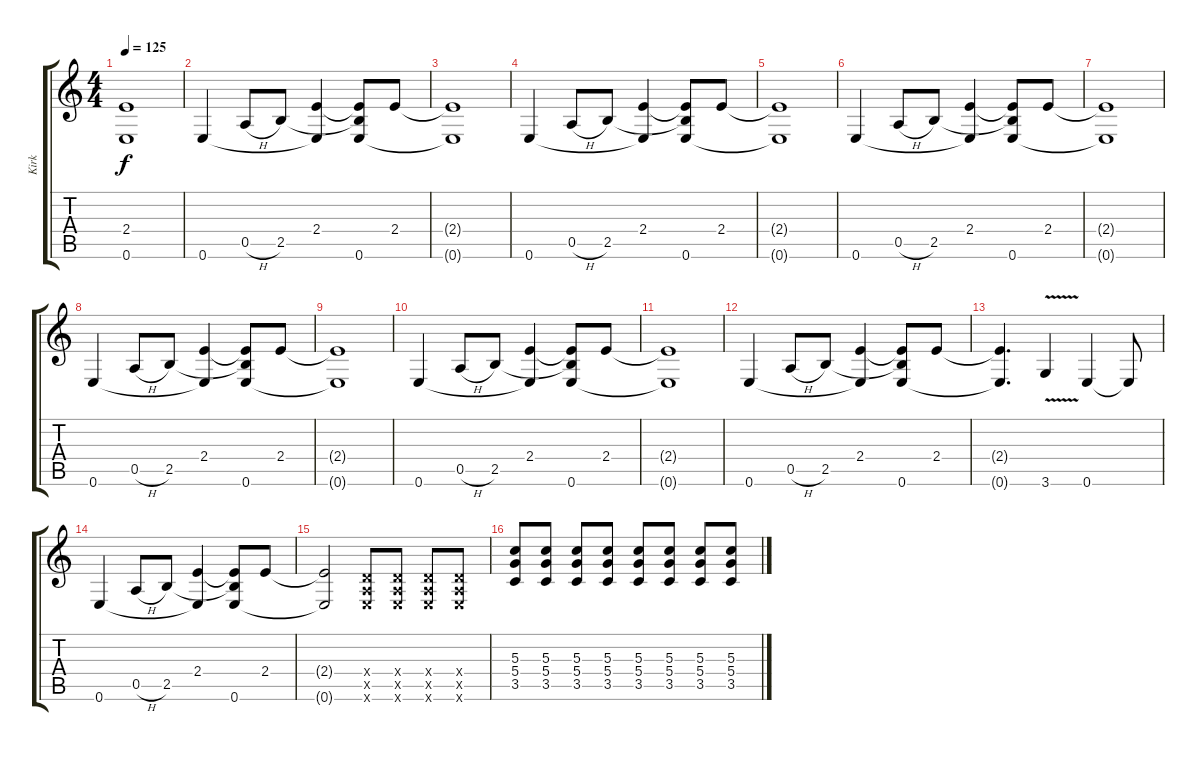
\track ("Kirk" "Kirk") {instrument electricguitarclean}
\staff {score tabs}
\tuning (E4 B3 G3 D3 A2 E2) {hide}
\ts (4 4)
\tempo 125
\clef g2
\ks c
(2.4{t} 0.6{t}).1{dy f} |
0.6.4 0.5{h}.8 2.5.8 (2.4 0.6{t}).4 (2.4{t} 2.5{t} 0.6).8 2.4.8 |
(2.4{t} 0.6{t}).1 |
0.6.4 0.5{h}.8 2.5.8 (2.4 0.6{t}).4 (2.4{t} 2.5{t} 0.6).8 2.4.8 |
(2.4{t} 0.6{t}).1 |
0.6.4 0.5{h}.8 2.5.8 (2.4 0.6{t}).4 (2.4{t} 2.5{t} 0.6).8 2.4.8 |
(2.4{t} 0.6{t}).1 |
0.6.4 0.5{h}.8 2.5.8 (2.4 0.6{t}).4 (2.4{t} 2.5{t} 0.6).8 2.4.8 |
(2.4{t} 0.6{t}).1 |
0.6.4 0.5{h}.8 2.5.8 (2.4 0.6{t}).4 (2.4{t} 2.5{t} 0.6).8 2.4.8 |
(2.4{t} 0.6{t}).1 |
0.6.4 0.5{h}.8 2.5.8 (2.4 0.6{t}).4 (2.4{t} 2.5{t} 0.6).8 2.4.8 |
(2.4{t} 0.6{t}).4{d} 3.6{v}.4 0.6.4 0.6{t}.8 |
0.6.4 0.5{h}.8 2.5.8 (2.4 0.6{t}).4 (2.4{t} 2.5{t} 0.6).8 2.4.8 |
(2.4{t} 0.6{t}).2 (0.4{x} 0.5{x} 0.6{x}).8{volume 14 instrument distortionguitar} (0.4{x} 0.5{x} 0.6{x}).8 (0.4{x} 0.5{x} 0.6{x}).8 (0.4{x} 0.5{x} 0.6{x}).8 |
(5.3 5.4 3.5).8{volume 13 instrument distortionguitar} (5.3 5.4 3.5).8 (5.3 5.4 3.5).8 (5.3 5.4 3.5).8 (5.3 5.4 3.5).8 (5.3 5.4 3.5).8 (5.3 5.4 3.5).8 (5.3 5.4 3.5).8
